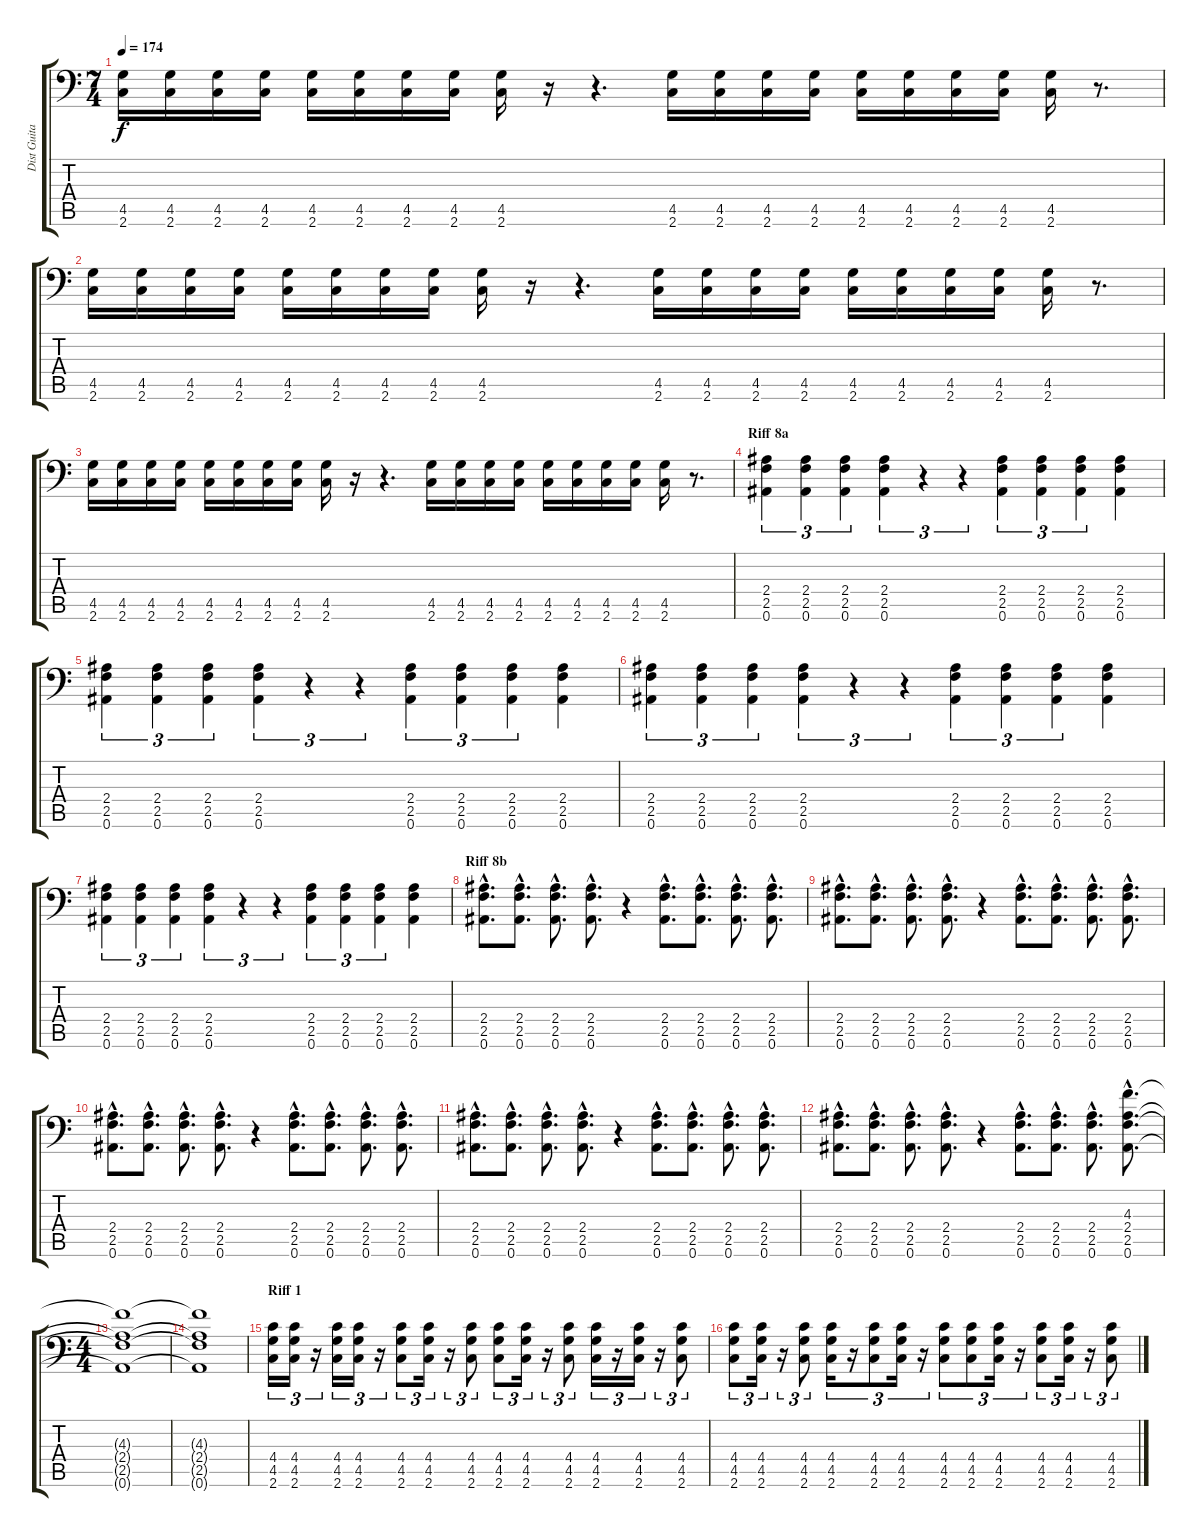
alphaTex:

\track ("Dist Guitar" "Dist Guita") {instrument overdrivenguitar}
\staff {score tabs}
\tuning (Bb3 F3 Db3 Ab2 Eb2 Bb1) {hide}
\ts (7 4)
\tempo 174
\clef f4
\ks c
(4.5 2.6).16{dy f} (4.5 2.6).16 (4.5 2.6).16 (4.5 2.6).16 (4.5 2.6).16 (4.5 2.6).16 (4.5 2.6).16 (4.5 2.6).16 (4.5 2.6).16 r.16 r.4{d} (4.5 2.6).16 (4.5 2.6).16 (4.5 2.6).16 (4.5 2.6).16 (4.5 2.6).16 (4.5 2.6).16 (4.5 2.6).16 (4.5 2.6).16 (4.5 2.6).16 r.8{d} |
(4.5 2.6).16 (4.5 2.6).16 (4.5 2.6).16 (4.5 2.6).16 (4.5 2.6).16 (4.5 2.6).16 (4.5 2.6).16 (4.5 2.6).16 (4.5 2.6).16 r.16 r.4{d} (4.5 2.6).16 (4.5 2.6).16 (4.5 2.6).16 (4.5 2.6).16 (4.5 2.6).16 (4.5 2.6).16 (4.5 2.6).16 (4.5 2.6).16 (4.5 2.6).16 r.8{d} |
(4.5 2.6).16 (4.5 2.6).16 (4.5 2.6).16 (4.5 2.6).16 (4.5 2.6).16 (4.5 2.6).16 (4.5 2.6).16 (4.5 2.6).16 (4.5 2.6).16 r.16 r.4{d} (4.5 2.6).16 (4.5 2.6).16 (4.5 2.6).16 (4.5 2.6).16 (4.5 2.6).16 (4.5 2.6).16 (4.5 2.6).16 (4.5 2.6).16 (4.5 2.6).16 r.8{d} |
\section ("" "Riff 8a")
(2.4 2.5 0.6).4{tu (3 2)} (2.4 2.5 0.6).4{tu (3 2)} (2.4 2.5 0.6).4{tu (3 2)} (2.4 2.5 0.6).4{tu (3 2)} r.4{tu (3 2)} r.4{tu (3 2)} (2.4 2.5 0.6).4{tu (3 2)} (2.4 2.5 0.6).4{tu (3 2)} (2.4 2.5 0.6).4{tu (3 2)} (2.4 2.5 0.6).4 |
(2.4 2.5 0.6).4{tu (3 2)} (2.4 2.5 0.6).4{tu (3 2)} (2.4 2.5 0.6).4{tu (3 2)} (2.4 2.5 0.6).4{tu (3 2)} r.4{tu (3 2)} r.4{tu (3 2)} (2.4 2.5 0.6).4{tu (3 2)} (2.4 2.5 0.6).4{tu (3 2)} (2.4 2.5 0.6).4{tu (3 2)} (2.4 2.5 0.6).4 |
(2.4 2.5 0.6).4{tu (3 2)} (2.4 2.5 0.6).4{tu (3 2)} (2.4 2.5 0.6).4{tu (3 2)} (2.4 2.5 0.6).4{tu (3 2)} r.4{tu (3 2)} r.4{tu (3 2)} (2.4 2.5 0.6).4{tu (3 2)} (2.4 2.5 0.6).4{tu (3 2)} (2.4 2.5 0.6).4{tu (3 2)} (2.4 2.5 0.6).4 |
(2.4 2.5 0.6).4{tu (3 2)} (2.4 2.5 0.6).4{tu (3 2)} (2.4 2.5 0.6).4{tu (3 2)} (2.4 2.5 0.6).4{tu (3 2)} r.4{tu (3 2)} r.4{tu (3 2)} (2.4 2.5 0.6).4{tu (3 2)} (2.4 2.5 0.6).4{tu (3 2)} (2.4 2.5 0.6).4{tu (3 2)} (2.4 2.5 0.6).4 |
\section ("" "Riff 8b")
(2.4{hac} 2.5{hac} 0.6{hac}).8{d} (2.4{hac} 2.5{hac} 0.6{hac}).8{d} (2.4{hac} 2.5{hac} 0.6{hac}).8{d} (2.4{hac} 2.5{hac} 0.6{hac}).8{d} r.4 (2.4{hac} 2.5{hac} 0.6{hac}).8{d} (2.4{hac} 2.5{hac} 0.6{hac}).8{d} (2.4{hac} 2.5{hac} 0.6{hac}).8{d} (2.4{hac} 2.5{hac} 0.6{hac}).8{d} |
(2.4{hac} 2.5{hac} 0.6{hac}).8{d} (2.4{hac} 2.5{hac} 0.6{hac}).8{d} (2.4{hac} 2.5{hac} 0.6{hac}).8{d} (2.4{hac} 2.5{hac} 0.6{hac}).8{d} r.4 (2.4{hac} 2.5{hac} 0.6{hac}).8{d} (2.4{hac} 2.5{hac} 0.6{hac}).8{d} (2.4{hac} 2.5{hac} 0.6{hac}).8{d} (2.4{hac} 2.5{hac} 0.6{hac}).8{d} |
(2.4{hac} 2.5{hac} 0.6{hac}).8{d} (2.4{hac} 2.5{hac} 0.6{hac}).8{d} (2.4{hac} 2.5{hac} 0.6{hac}).8{d} (2.4{hac} 2.5{hac} 0.6{hac}).8{d} r.4 (2.4{hac} 2.5{hac} 0.6{hac}).8{d} (2.4{hac} 2.5{hac} 0.6{hac}).8{d} (2.4{hac} 2.5{hac} 0.6{hac}).8{d} (2.4{hac} 2.5{hac} 0.6{hac}).8{d} |
(2.4{hac} 2.5{hac} 0.6{hac}).8{d} (2.4{hac} 2.5{hac} 0.6{hac}).8{d} (2.4{hac} 2.5{hac} 0.6{hac}).8{d} (2.4{hac} 2.5{hac} 0.6{hac}).8{d} r.4 (2.4{hac} 2.5{hac} 0.6{hac}).8{d} (2.4{hac} 2.5{hac} 0.6{hac}).8{d} (2.4{hac} 2.5{hac} 0.6{hac}).8{d} (2.4{hac} 2.5{hac} 0.6{hac}).8{d} |
(2.4{hac} 2.5{hac} 0.6{hac}).8{d} (2.4{hac} 2.5{hac} 0.6{hac}).8{d} (2.4{hac} 2.5{hac} 0.6{hac}).8{d} (2.4{hac} 2.5{hac} 0.6{hac}).8{d} r.4 (2.4{hac} 2.5{hac} 0.6{hac}).8{d} (2.4{hac} 2.5{hac} 0.6{hac}).8{d} (2.4{hac} 2.5{hac} 0.6{hac}).8{d} (4.3{hac} 2.4{hac} 2.5{hac} 0.6{hac}).8{d} |
\ts (4 4)
(4.3{t} 2.4{t} 2.5{t} 0.6{t}).1 |
(4.3{t} 2.4{t} 2.5{t} 0.6{t}).1 |
\section ("" "Riff 1")
(4.4 4.5 2.6).16{tu (3 2)} (4.4 4.5 2.6).16{tu (3 2)} r.16{tu (3 2)} (4.4 4.5 2.6).16{tu (3 2)} (4.4 4.5 2.6).16{tu (3 2)} r.16{tu (3 2)} (4.4 4.5 2.6).8{tu (3 2)} (4.4 4.5 2.6).16{tu (3 2)} r.16{tu (3 2)} (4.4 4.5 2.6).8{tu (3 2)} (4.4 4.5 2.6).8{tu (3 2)} (4.4 4.5 2.6).16{tu (3 2)} r.16{tu (3 2)} (4.4 4.5 2.6).8{tu (3 2)} (4.4 4.5 2.6).16{tu (3 2)} r.16{tu (3 2)} (4.4 4.5 2.6).16{tu (3 2)} r.16{tu (3 2)} (4.4 4.5 2.6).8{tu (3 2)} |
(4.4 4.5 2.6).8{tu (3 2)} (4.4 4.5 2.6).16{tu (3 2)} r.16{tu (3 2)} (4.4 4.5 2.6).8{tu (3 2)} (4.4 4.5 2.6).16{tu (3 2)} r.16{tu (3 2)} (4.4 4.5 2.6).8{tu (3 2)} (4.4 4.5 2.6).16{tu (3 2)} r.16{tu (3 2)} (4.4 4.5 2.6).8{tu (3 2)} (4.4 4.5 2.6).8{tu (3 2)} (4.4 4.5 2.6).16{tu (3 2)} r.16{tu (3 2)} (4.4 4.5 2.6).8{tu (3 2)} (4.4 4.5 2.6).16{tu (3 2)} r.16{tu (3 2)} (4.4 4.5 2.6).8{tu (3 2)}
